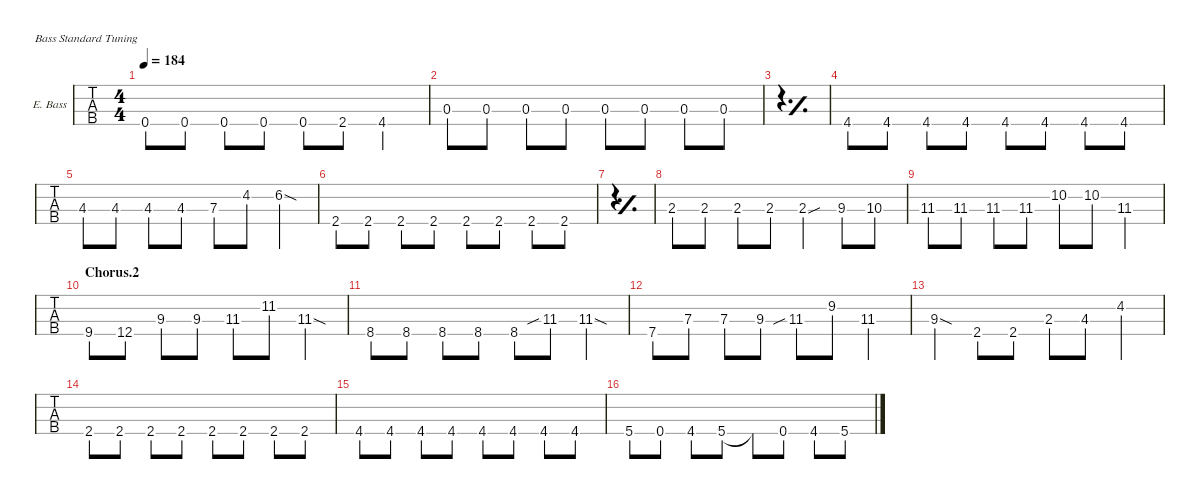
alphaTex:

\defaultSystemsLayout 4
\hideDynamics
\bracketExtendMode nobrackets
\firstSystemTrackNameOrientation horizontal
\track ("Ele. Bass" "E. Bass") {defaultSystemsLayout 4 instrument electricbassfinger}
\staff {tabs}
\tuning (G2 D2 A1 E1)
\ts (4 4)
\tempo 184
\clef f4
\ks e
0.4{acc forcenatural}.8{dy f} 0.4{acc forcenatural}.8 0.4{acc forcenatural}.8 0.4{acc forcenatural}.8 0.4{acc forcenatural}.8 2.4{acc #}.8 4.4{acc #}.4 |
0.3{acc forcenatural}.8 0.3{acc forcenatural}.8 0.3{acc forcenatural}.8 0.3{acc forcenatural}.8 0.3{acc forcenatural}.8 0.3{acc forcenatural}.8 0.3{acc forcenatural}.8 0.3{acc forcenatural}.8 |
\simile simple
|
\simile none
4.4{acc #}.8 4.4{acc #}.8 4.4{acc #}.8 4.4{acc #}.8 4.4{acc #}.8 4.4{acc #}.8 4.4{acc #}.8 4.4{acc #}.8 |
4.3{acc #}.8 4.3{acc #}.8 4.3{acc #}.8 4.3{acc #}.8 7.3{acc forcenatural}.8 4.2{acc #}.8 6.2{sod acc #}.4 |
2.4{acc #}.8 2.4{acc #}.8 2.4{acc #}.8 2.4{acc #}.8 2.4{acc #}.8 2.4{acc #}.8 2.4{acc #}.8 2.4{acc #}.8 |
\simile simple
|
\simile none
2.3{acc forcenatural}.8 2.3{acc forcenatural}.8 2.3{acc forcenatural}.8 2.3{acc forcenatural}.8 2.3{sou acc forcenatural}.4 9.3{acc #}.8 10.3{acc forcenatural}.8 |
11.3{acc #}.8 11.3{acc #}.8 11.3{acc #}.8 11.3{acc #}.8 10.2{acc #}.8 10.2{acc #}.8 11.3{acc #}.4 |
\section ("" "Chorus.2")
9.4{acc #}.8 12.4{acc forcenatural}.8 9.3{acc #}.8 9.3{acc #}.8 11.3{acc #}.8 11.2{acc #}.8 11.3{sod acc #}.4 |
8.4{acc forcenatural}.8 8.4{acc forcenatural}.8 8.4{acc forcenatural}.8 8.4{acc forcenatural}.8 8.4{acc forcenatural}.8 11.3{sib acc #}.8 11.3{sod acc #}.4 |
7.4{acc forcenatural}.8 7.3{acc forcenatural}.8 7.3{acc forcenatural}.8 9.3{acc #}.8 11.3{sib acc #}.8 9.2{acc forcenatural}.8 11.3{acc #}.4 |
9.3{sod acc #}.4 2.4{acc #}.8 2.4{acc #}.8 2.3{acc forcenatural}.8 4.3{acc #}.8 4.2{acc #}.4 |
2.4{acc #}.8 2.4{acc #}.8 2.4{acc #}.8 2.4{acc #}.8 2.4{acc #}.8 2.4{acc #}.8 2.4{acc #}.8 2.4{acc #}.8 |
4.4{acc #}.8 4.4{acc #}.8 4.4{acc #}.8 4.4{acc #}.8 4.4{acc #}.8 4.4{acc #}.8 4.4{acc #}.8 4.4{acc #}.8 |
5.4{acc forcenatural}.8 0.4{acc forcenatural}.8 4.4{acc #}.8 5.4{acc forcenatural}.8 5.4{t acc forcenatural}.8 0.4{acc forcenatural}.8 4.4{acc #}.8 5.4{acc forcenatural}.8
